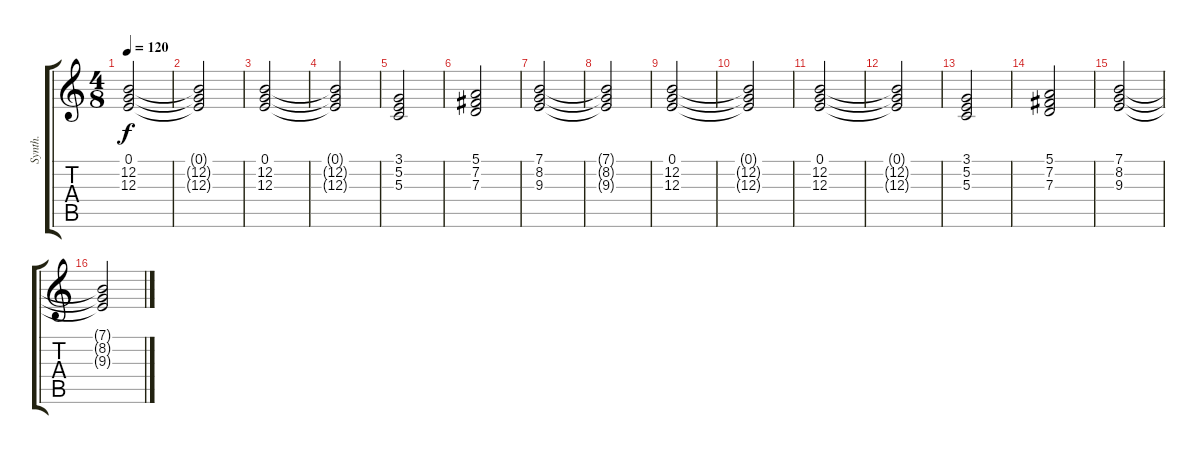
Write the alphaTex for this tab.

\track ("Synth." "Synth.") {instrument stringensemble2}
\staff {score tabs}
\tuning (E4 B3 G3 D3 A2 E2) {hide}
\ts (4 8)
\tempo 120
\clef g2
\ks c
(0.1 12.2 12.3).2{dy f} |
(0.1{t} 12.2{t} 12.3{t}).2 |
(0.1 12.2 12.3).2 |
(0.1{t} 12.2{t} 12.3{t}).2 |
(3.1 5.2 5.3).2 |
(5.1 7.2 7.3).2 |
(7.1 8.2 9.3).2 |
(7.1{t} 8.2{t} 9.3{t}).2 |
(0.1 12.2 12.3).2 |
(0.1{t} 12.2{t} 12.3{t}).2 |
(0.1 12.2 12.3).2 |
(0.1{t} 12.2{t} 12.3{t}).2 |
(3.1 5.2 5.3).2 |
(5.1 7.2 7.3).2 |
(7.1 8.2 9.3).2 |
(7.1{t} 8.2{t} 9.3{t}).2
